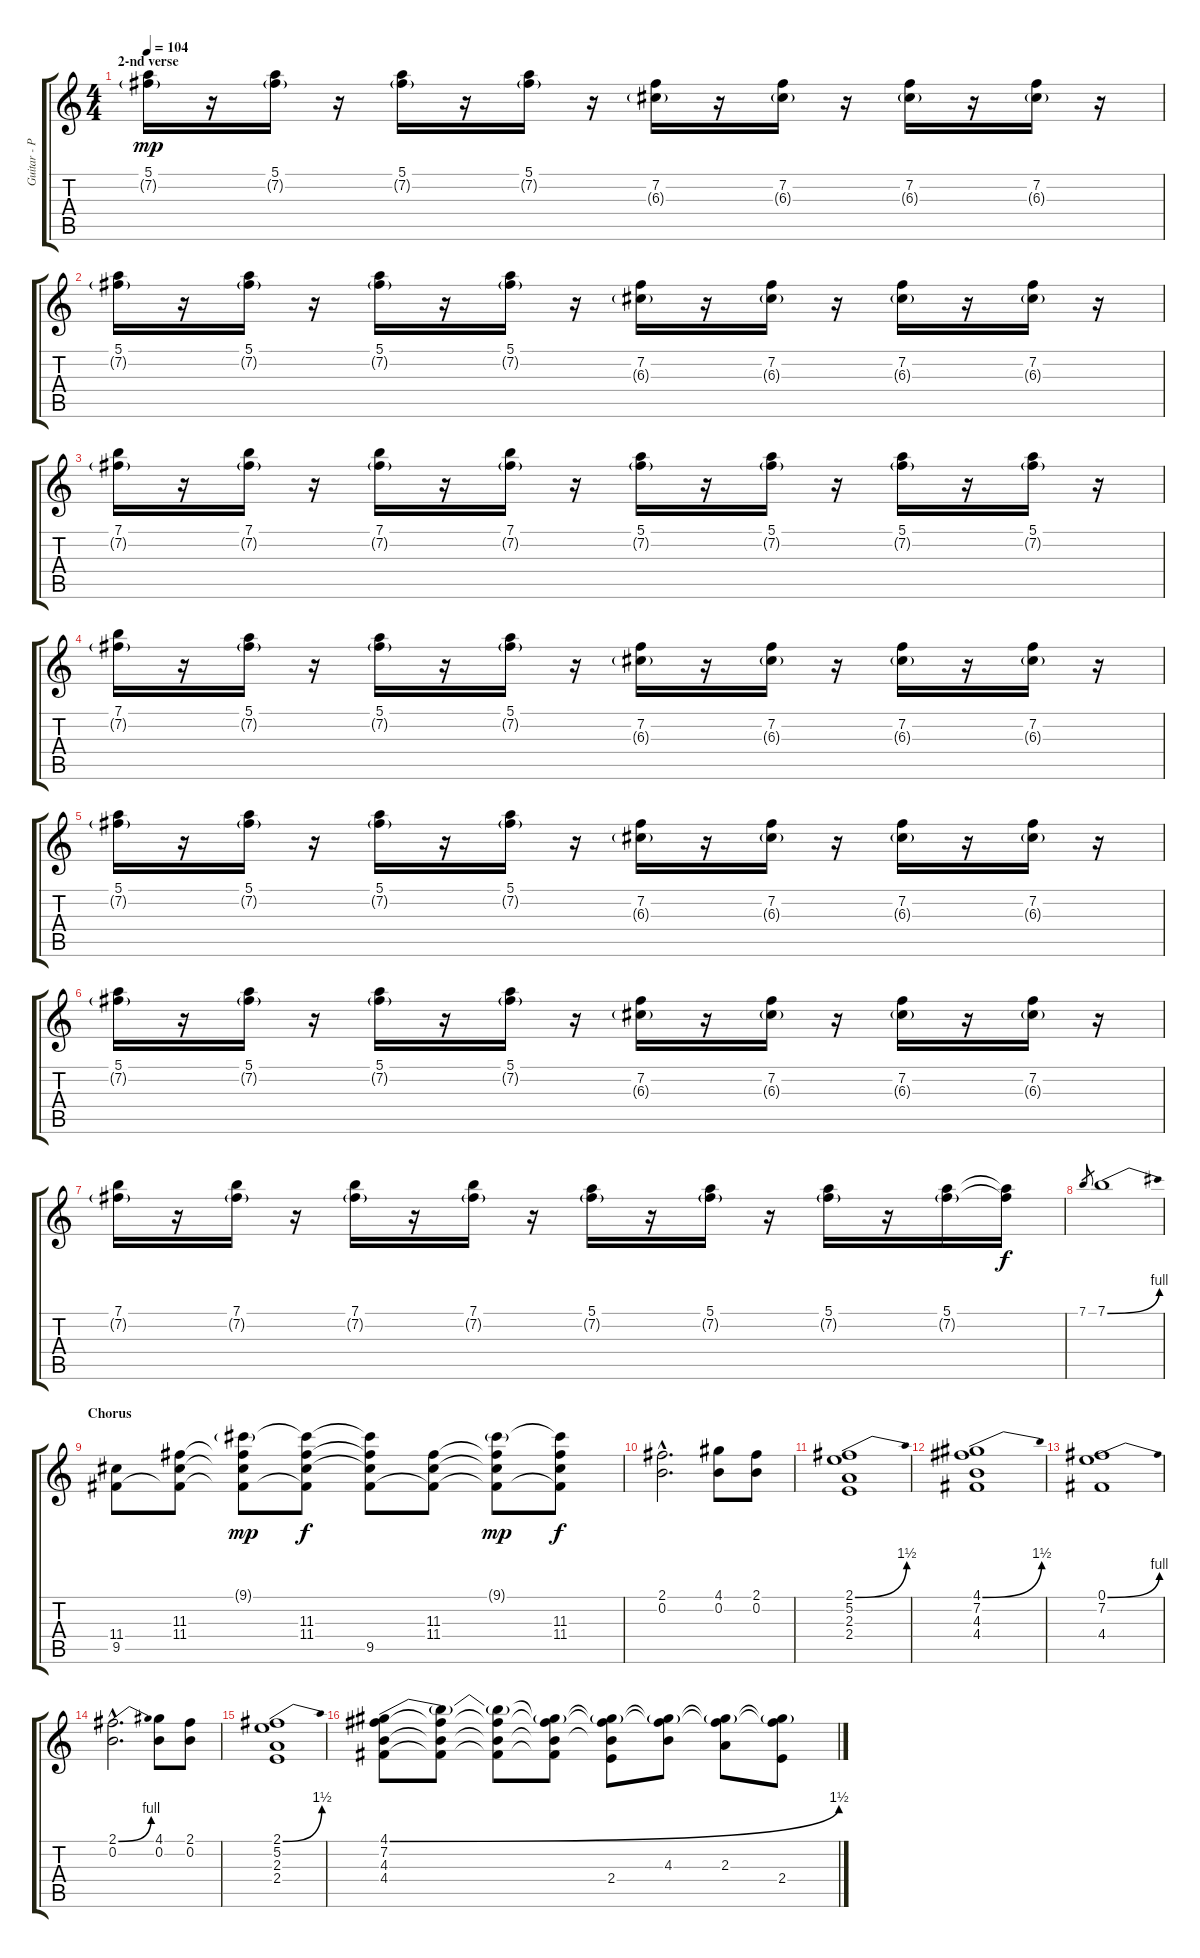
\track ("Guitar - Peter Hayes" "Guitar - P") {instrument distortionguitar}
\staff {score tabs}
\tuning (E4 B3 G3 D3 A2 E2) {hide}
\ts (4 4)
\section ("" "2-nd verse")
\tempo 104
\clef g2
\ks c
(5.1 7.2{g}).16{dy mp} r.16 (5.1 7.2{g}).16 r.16 (5.1 7.2{g}).16 r.16 (5.1 7.2{g}).16 r.16 (7.2 6.3{g}).16 r.16 (7.2 6.3{g}).16 r.16 (7.2 6.3{g}).16 r.16 (7.2 6.3{g}).16 r.16 |
(5.1 7.2{g}).16 r.16 (5.1 7.2{g}).16 r.16 (5.1 7.2{g}).16 r.16 (5.1 7.2{g}).16 r.16 (7.2 6.3{g}).16 r.16 (7.2 6.3{g}).16 r.16 (7.2 6.3{g}).16 r.16 (7.2 6.3{g}).16 r.16 |
(7.1 7.2{g}).16 r.16 (7.1 7.2{g}).16 r.16 (7.1 7.2{g}).16 r.16 (7.1 7.2{g}).16 r.16 (5.1 7.2{g}).16 r.16 (5.1 7.2{g}).16 r.16 (5.1 7.2{g}).16 r.16 (5.1 7.2{g}).16 r.16 |
(7.1 7.2{g}).16 r.16 (5.1 7.2{g}).16 r.16 (5.1 7.2{g}).16 r.16 (5.1 7.2{g}).16 r.16 (7.2 6.3{g}).16 r.16 (7.2 6.3{g}).16 r.16 (7.2 6.3{g}).16 r.16 (7.2 6.3{g}).16 r.16 |
(5.1 7.2{g}).16 r.16 (5.1 7.2{g}).16 r.16 (5.1 7.2{g}).16 r.16 (5.1 7.2{g}).16 r.16 (7.2 6.3{g}).16 r.16 (7.2 6.3{g}).16 r.16 (7.2 6.3{g}).16 r.16 (7.2 6.3{g}).16 r.16 |
(5.1 7.2{g}).16 r.16 (5.1 7.2{g}).16 r.16 (5.1 7.2{g}).16 r.16 (5.1 7.2{g}).16 r.16 (7.2 6.3{g}).16 r.16 (7.2 6.3{g}).16 r.16 (7.2 6.3{g}).16 r.16 (7.2 6.3{g}).16 r.16 |
(7.1 7.2{g}).16 r.16 (7.1 7.2{g}).16 r.16 (7.1 7.2{g}).16 r.16 (7.1 7.2{g}).16 r.16 (5.1 7.2{g}).16 r.16 (5.1 7.2{g}).16 r.16 (5.1 7.2{g}).16 r.16 (5.1 7.2{g}).16 (5.1{t} 7.2{t}).16{dy f} |
7.1.8{gr} 7.1{be (bend 0 0 60 4)}.1 |
\section ("" "Chorus")
(11.4 9.5).8 (11.3 11.4 9.5{t}).8 (9.1{g} 11.3{t} 11.4{t} 9.5{t}).8{dy mp} (9.1{t} 11.3 11.4 9.5{t}).8{dy f} (9.1{t} 11.3{t} 11.4{t} 9.5).8 (11.3 11.4 9.5{t}).8 (9.1{g} 11.3{t} 11.4{t} 9.5{t}).8{dy mp} (9.1{t} 11.3 11.4 9.5{t}).8{dy f} |
(2.1{hac} 0.2{hac}).2{d} (4.1 0.2).8 (2.1 0.2).8 |
(2.1{be (bend 0 0 60 6)} 5.2 2.3 2.4).1 |
(4.1{be (bend 0 0 60 6)} 7.2 4.3 4.4).1 |
(0.1{be (bend 0 0 60 4)} 7.2 4.4).1 |
(2.1{be (bend 0 0 60 4) hac} 0.2{hac}).2{d} (4.1 0.2).8 (2.1 0.2).8 |
(2.1{be (bend 0 0 60 6)} 5.2 2.3 2.4).1 |
(4.1{be (bend 0 0 60 6)} 7.2 4.3 4.4).8 (4.1{t} 7.2{t} 4.3{t} 4.4{t}).8 (4.1{t} 7.2{t} 4.3{t} 4.4{t}).8 (4.1{t} 7.2{t} 4.3{t} 4.4{t}).8 (4.1{t} 7.2{t} 4.3{t} 2.4).8 (4.1{t} 7.2{t} 4.3).8 (4.1{t} 7.2{t} 2.3).8 (4.1{t} 7.2{t} 2.4).8
